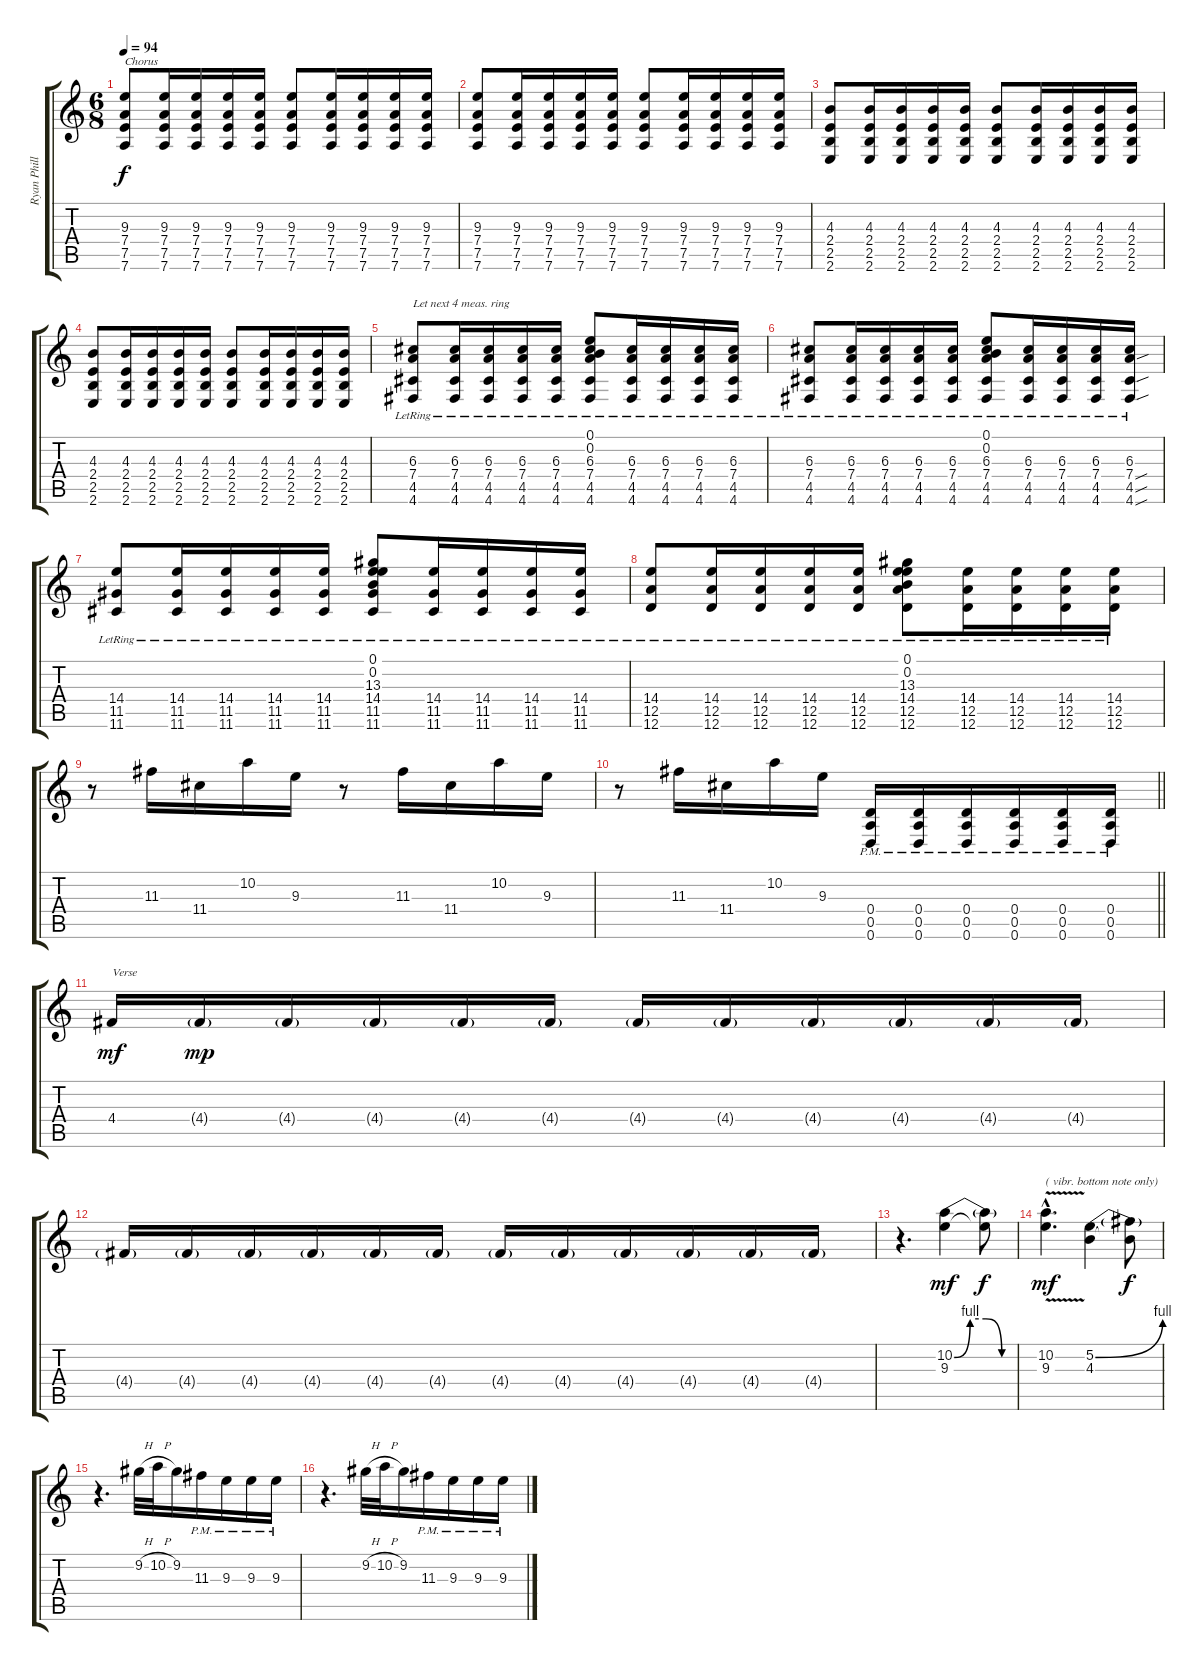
\track ("Ryan Phillips | Lead" "Ryan Phill") {instrument electricguitarjazz}
\staff {score tabs}
\tuning (E4 B3 G3 D3 A2 D2) {hide}
\ts (6 8)
\tempo 94
\clef g2
\ks c
(9.3 7.4 7.5 7.6).8{txt "Chorus" dy f} (9.3 7.4 7.5 7.6).16 (9.3 7.4 7.5 7.6).16 (9.3 7.4 7.5 7.6).16 (9.3 7.4 7.5 7.6).16 (9.3 7.4 7.5 7.6).8 (9.3 7.4 7.5 7.6).16 (9.3 7.4 7.5 7.6).16 (9.3 7.4 7.5 7.6).16 (9.3 7.4 7.5 7.6).16 |
(9.3 7.4 7.5 7.6).8 (9.3 7.4 7.5 7.6).16 (9.3 7.4 7.5 7.6).16 (9.3 7.4 7.5 7.6).16 (9.3 7.4 7.5 7.6).16 (9.3 7.4 7.5 7.6).8 (9.3 7.4 7.5 7.6).16 (9.3 7.4 7.5 7.6).16 (9.3 7.4 7.5 7.6).16 (9.3 7.4 7.5 7.6).16 |
(4.3 2.4 2.5 2.6).8 (4.3 2.4 2.5 2.6).16 (4.3 2.4 2.5 2.6).16 (4.3 2.4 2.5 2.6).16 (4.3 2.4 2.5 2.6).16 (4.3 2.4 2.5 2.6).8 (4.3 2.4 2.5 2.6).16 (4.3 2.4 2.5 2.6).16 (4.3 2.4 2.5 2.6).16 (4.3 2.4 2.5 2.6).16 |
(4.3 2.4 2.5 2.6).8 (4.3 2.4 2.5 2.6).16 (4.3 2.4 2.5 2.6).16 (4.3 2.4 2.5 2.6).16 (4.3 2.4 2.5 2.6).16 (4.3 2.4 2.5 2.6).8 (4.3 2.4 2.5 2.6).16 (4.3 2.4 2.5 2.6).16 (4.3 2.4 2.5 2.6).16 (4.3 2.4 2.5 2.6).16 |
(6.3{lr} 7.4{lr} 4.5{lr} 4.6{lr}).8{txt "Let next 4 meas. ring"} (6.3{lr} 7.4{lr} 4.5{lr} 4.6{lr}).16 (6.3{lr} 7.4{lr} 4.5{lr} 4.6{lr}).16 (6.3{lr} 7.4{lr} 4.5{lr} 4.6{lr}).16 (6.3{lr} 7.4{lr} 4.5{lr} 4.6{lr}).16 (0.1{lr} 0.2{lr} 6.3{lr} 7.4{lr} 4.5{lr} 4.6{lr}).8 (6.3{lr} 7.4{lr} 4.5{lr} 4.6{lr}).16 (6.3{lr} 7.4{lr} 4.5{lr} 4.6{lr}).16 (6.3{lr} 7.4{lr} 4.5{lr} 4.6{lr}).16 (6.3{lr} 7.4{lr} 4.5{lr} 4.6{lr}).16 |
(6.3{lr} 7.4{lr} 4.5{lr} 4.6{lr}).8 (6.3{lr} 7.4{lr} 4.5{lr} 4.6{lr}).16 (6.3{lr} 7.4{lr} 4.5{lr} 4.6{lr}).16 (6.3{lr} 7.4{lr} 4.5{lr} 4.6{lr}).16 (6.3{lr} 7.4{lr} 4.5{lr} 4.6{lr}).16 (0.1{lr} 0.2{lr} 6.3{lr} 7.4{lr} 4.5{lr} 4.6{lr}).8 (6.3{lr} 7.4{lr} 4.5{lr} 4.6{lr}).16 (6.3{lr} 7.4{lr} 4.5{lr} 4.6{lr}).16 (6.3{lr} 7.4{lr} 4.5{lr} 4.6{lr}).16 (6.3{lr} 7.4{sou} 4.5{sou} 4.6{sou}).16 |
(14.4{lr} 11.5{lr} 11.6{lr}).8 (14.4{lr} 11.5{lr} 11.6{lr}).16 (14.4{lr} 11.5{lr} 11.6{lr}).16 (14.4{lr} 11.5{lr} 11.6{lr}).16 (14.4{lr} 11.5{lr} 11.6{lr}).16 (0.1{lr} 0.2{lr} 13.3{lr} 14.4{lr} 11.5{lr} 11.6{lr}).8 (14.4{lr} 11.5{lr} 11.6{lr}).16 (14.4{lr} 11.5{lr} 11.6{lr}).16 (14.4{lr} 11.5{lr} 11.6{lr}).16 (14.4{lr} 11.5{lr} 11.6{lr}).16 |
(14.4{lr} 12.5{lr} 12.6{lr}).8 (14.4{lr} 12.5{lr} 12.6{lr}).16 (14.4{lr} 12.5{lr} 12.6{lr}).16 (14.4{lr} 12.5{lr} 12.6{lr}).16 (14.4{lr} 12.5{lr} 12.6{lr}).16 (0.1{lr} 0.2{lr} 13.3{lr} 14.4{lr} 12.5{lr} 12.6{lr}).8 (14.4{lr} 12.5{lr} 12.6{lr}).16 (14.4{lr} 12.5{lr} 12.6{lr}).16 (14.4{lr} 12.5{lr} 12.6{lr}).16 (14.4{lr} 12.5{lr} 12.6{lr}).16 |
r.8 11.3.16 11.4.16 10.2.16 9.3.16 r.8 11.3.16 11.4.16 10.2.16 9.3.16 |
\barLineRight lightlight
r.8 11.3.16 11.4.16 10.2.16 9.3.16 (0.4{pm} 0.5{pm} 0.6{pm}).16 (0.4{pm} 0.5{pm} 0.6{pm}).16 (0.4{pm} 0.5{pm} 0.6{pm}).16 (0.4{pm} 0.5{pm} 0.6{pm}).16 (0.4{pm} 0.5{pm} 0.6{pm}).16 (0.4{pm} 0.5{pm} 0.6{pm}).16 |
4.4.16{txt "Verse" dy mf} 4.4{g}.16{dy mp} 4.4{g}.16 4.4{g}.16 4.4{g}.16 4.4{g}.16 4.4{g}.16 4.4{g}.16 4.4{g}.16 4.4{g}.16 4.4{g}.16 4.4{g}.16 |
4.4{g}.16 4.4{g}.16 4.4{g}.16 4.4{g}.16 4.4{g}.16 4.4{g}.16 4.4{g}.16 4.4{g}.16 4.4{g}.16 4.4{g}.16 4.4{g}.16 4.4{g}.16 |
r.4{d} (10.2{be (custom 0 0 15 4 30 4 45 0 60 0)} 9.3).4{dy mf} (10.2{t} 9.3{t}).8{dy f} |
(10.2{hac} 9.3{v hac}).4{d txt "( vibr. bottom note only)" dy mf} (5.2{be (bend 0 0 60 4)} 4.3).4 (5.2{t} 4.3{t}).8{dy f} |
r.4{d} 9.2{h}.32 10.2{h}.32 9.2.16 11.3{pm}.16 9.3{pm}.16 9.3{pm}.16 9.3{pm}.16 |
r.4{d} 9.2{h}.32 10.2{h}.32 9.2.16 11.3{pm}.16 9.3{pm}.16 9.3{pm}.16 9.3{pm}.16
